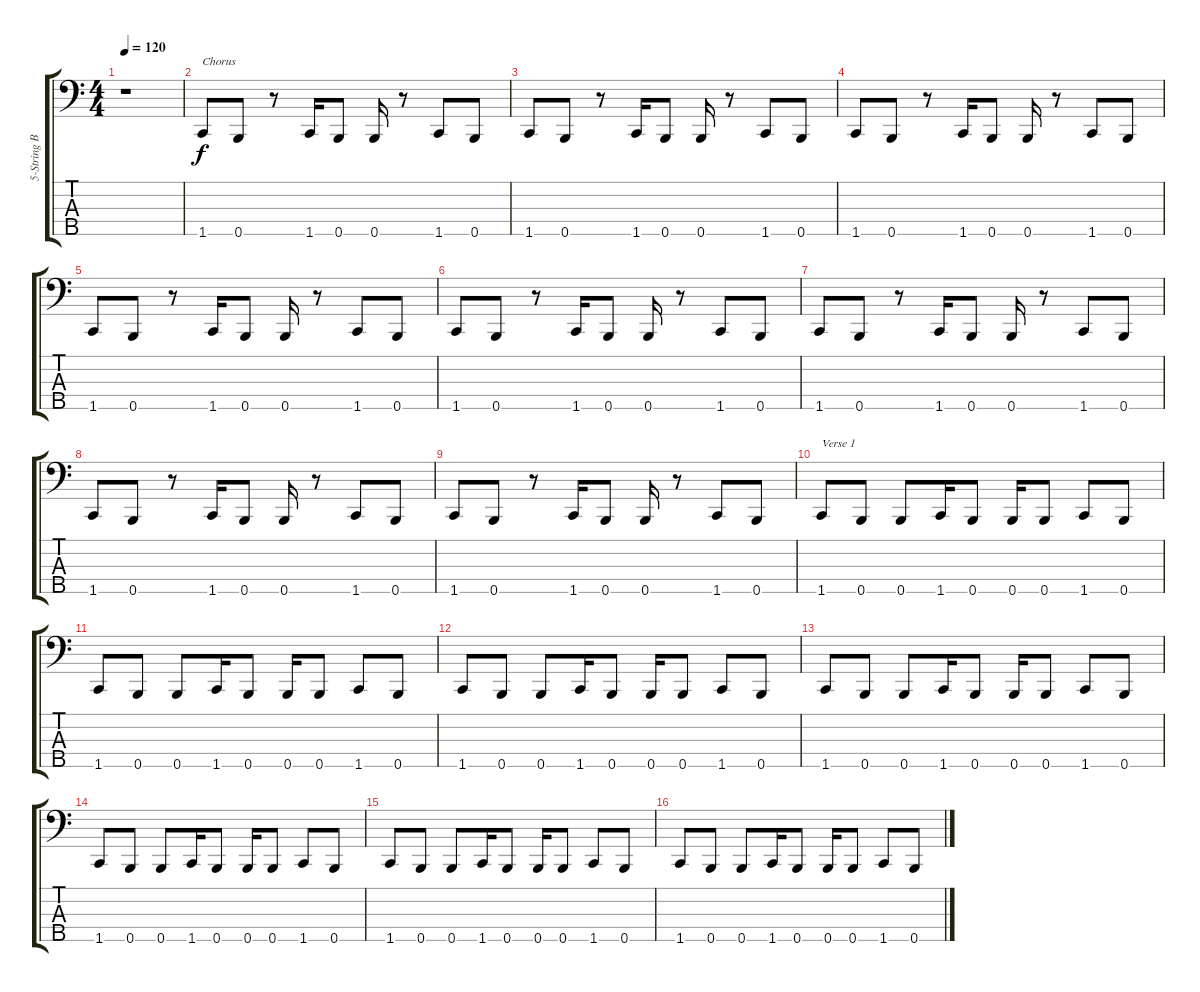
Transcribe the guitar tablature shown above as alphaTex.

\track ("5-String Bass" "5-String B") {instrument slapbass1}
\staff {score tabs}
\tuning (G2 D2 A1 E1 B0) {hide}
\ts (4 4)
\tempo 120
\clef f4
\ks c
r.1{dy f instrument slapbass1} |
1.5.8{txt "Chorus"} 0.5.8 r.8 1.5.16 0.5.8 0.5.16 r.8 1.5.8 0.5.8 |
1.5.8 0.5.8 r.8 1.5.16 0.5.8 0.5.16 r.8 1.5.8 0.5.8 |
1.5.8 0.5.8 r.8 1.5.16 0.5.8 0.5.16 r.8 1.5.8 0.5.8 |
1.5.8 0.5.8 r.8 1.5.16 0.5.8 0.5.16 r.8 1.5.8 0.5.8 |
1.5.8 0.5.8 r.8 1.5.16 0.5.8 0.5.16 r.8 1.5.8 0.5.8 |
1.5.8 0.5.8 r.8 1.5.16 0.5.8 0.5.16 r.8 1.5.8 0.5.8 |
1.5.8 0.5.8 r.8 1.5.16 0.5.8 0.5.16 r.8 1.5.8 0.5.8 |
1.5.8 0.5.8 r.8 1.5.16 0.5.8 0.5.16 r.8 1.5.8 0.5.8 |
1.5.8{txt "Verse 1"} 0.5.8 0.5.8 1.5.16 0.5.8 0.5.16 0.5.8 1.5.8 0.5.8 |
1.5.8 0.5.8 0.5.8 1.5.16 0.5.8 0.5.16 0.5.8 1.5.8 0.5.8 |
1.5.8 0.5.8 0.5.8 1.5.16 0.5.8 0.5.16 0.5.8 1.5.8 0.5.8 |
1.5.8 0.5.8 0.5.8 1.5.16 0.5.8 0.5.16 0.5.8 1.5.8 0.5.8 |
1.5.8 0.5.8 0.5.8 1.5.16 0.5.8 0.5.16 0.5.8 1.5.8 0.5.8 |
1.5.8 0.5.8 0.5.8 1.5.16 0.5.8 0.5.16 0.5.8 1.5.8 0.5.8 |
1.5.8 0.5.8 0.5.8 1.5.16 0.5.8 0.5.16 0.5.8 1.5.8 0.5.8
